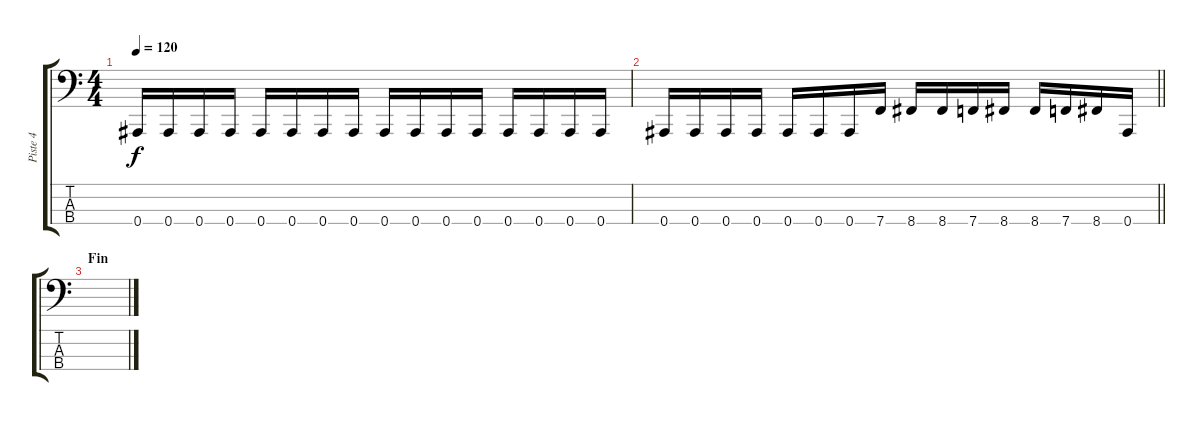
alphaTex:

\track ("Piste 4" "Piste 4") {instrument electricbasspick}
\staff {score tabs}
\tuning (Eb2 Bb1 F1 Bb0) {hide}
\ts (4 4)
\tempo 120
\clef f4
\ks c
0.4.16{dy f} 0.4.16 0.4.16 0.4.16 0.4.16 0.4.16 0.4.16 0.4.16 0.4.16 0.4.16 0.4.16 0.4.16 0.4.16 0.4.16 0.4.16 0.4.16 |
\barLineRight lightlight
0.4.16 0.4.16 0.4.16 0.4.16 0.4.16 0.4.16 0.4.16 7.4.16 8.4.16 8.4.16 7.4.16 8.4.16 8.4.16 7.4.16 8.4.16 0.4.16 |
\section ("" "Fin")
